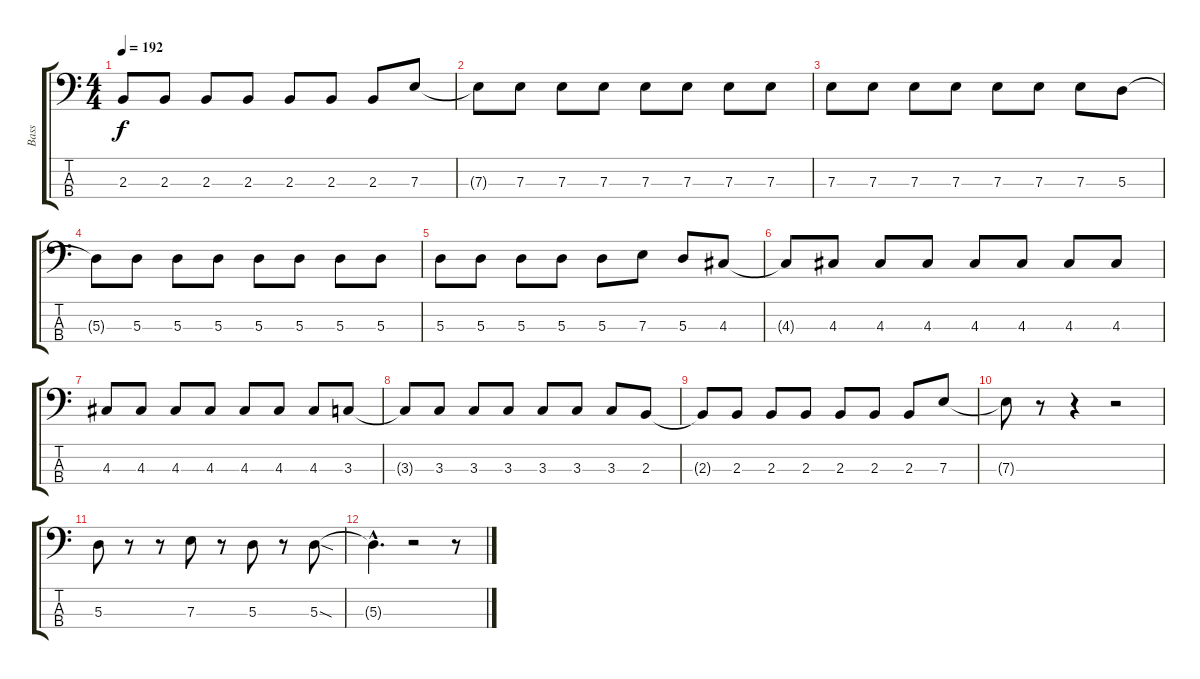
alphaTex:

\track ("Bass" "Bass") {instrument electricbasspick}
\staff {score tabs}
\tuning (G2 D2 A1 E1) {hide}
\ts (4 4)
\tempo 192
\clef f4
\ks c
2.3{t}.8{dy f} 2.3.8 2.3.8 2.3.8 2.3.8 2.3.8 2.3.8 7.3.8 |
7.3{t}.8 7.3.8 7.3.8 7.3.8 7.3.8 7.3.8 7.3.8 7.3.8 |
7.3.8 7.3.8 7.3.8 7.3.8 7.3.8 7.3.8 7.3.8 5.3.8 |
5.3{t}.8 5.3.8 5.3.8 5.3.8 5.3.8 5.3.8 5.3.8 5.3.8 |
5.3.8 5.3.8 5.3.8 5.3.8 5.3.8 7.3.8 5.3.8 4.3.8 |
4.3{t}.8 4.3.8 4.3.8 4.3.8 4.3.8 4.3.8 4.3.8 4.3.8 |
4.3.8 4.3.8 4.3.8 4.3.8 4.3.8 4.3.8 4.3.8 3.3.8 |
3.3{t}.8 3.3.8 3.3.8 3.3.8 3.3.8 3.3.8 3.3.8 2.3.8 |
2.3{t}.8 2.3.8 2.3.8 2.3.8 2.3.8 2.3.8 2.3.8 7.3.8 |
7.3{t}.8 r.8 r.4 r.2 |
5.3.8 r.8 r.8 7.3.8 r.8 5.3.8 r.8 5.3{sod}.8 |
5.3{hac t}.4{d} r.2 r.8
